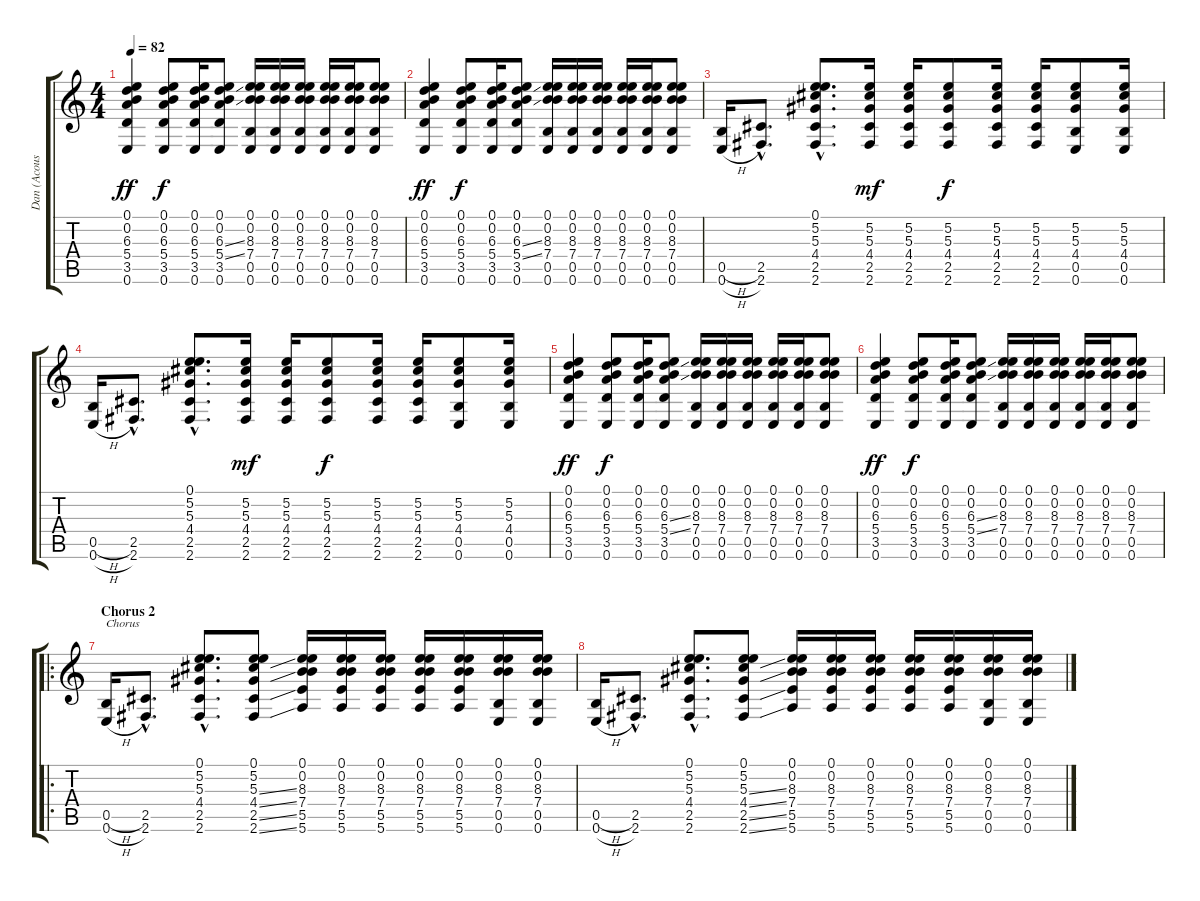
\track ("Dan (Acoustic guitar)" "Dan (Acous") {instrument acousticguitarsteel}
\staff {score tabs}
\tuning (E4 B3 Ab3 E3 B2 E2) {hide}
\ts (4 4)
\tempo 82
\clef g2
\ks c
(0.1 0.2 6.3 5.4 3.5 0.6).4{dy ff} (0.1 0.2 6.3 5.4 3.5 0.6).8{dy f} (0.1 0.2 6.3 5.4 3.5 0.6).16 (0.1 0.2 6.3{ss} 5.4{ss} 3.5 0.6).8 (0.1 0.2 8.3 7.4 0.5 0.6).16 (0.1 0.2 8.3 7.4 0.5 0.6).16 (0.1 0.2 8.3 7.4 0.5 0.6).16 (0.1 0.2 8.3 7.4 0.5 0.6).16 (0.1 0.2 8.3 7.4 0.5 0.6).16 (0.1 0.2 8.3 7.4 0.5 0.6).8 |
(0.1 0.2 6.3 5.4 3.5 0.6).4{dy ff} (0.1 0.2 6.3 5.4 3.5 0.6).8{dy f} (0.1 0.2 6.3 5.4 3.5 0.6).16 (0.1 0.2 6.3{ss} 5.4{ss} 3.5 0.6).8 (0.1 0.2 8.3 7.4 0.5 0.6).16 (0.1 0.2 8.3 7.4 0.5 0.6).16 (0.1 0.2 8.3 7.4 0.5 0.6).16 (0.1 0.2 8.3 7.4 0.5 0.6).16 (0.1 0.2 8.3 7.4 0.5 0.6).16 (0.1 0.2 8.3 7.4 0.5 0.6).8 |
(0.5{h} 0.6{h}).16 (2.5{hac} 2.6{hac}).8{d} (0.1{hac} 5.2{hac} 5.3{hac} 4.4{hac} 2.5{hac} 2.6{hac}).8{d} (5.2 5.3 4.4 2.5 2.6).16{dy mf} (5.2 5.3 4.4 2.5 2.6).16 (5.2 5.3 4.4 2.5 2.6).8{dy f} (5.2 5.3 4.4 2.5 2.6).16 (5.2 5.3 4.4 2.5 2.6).16 (5.2 5.3 4.4 0.5 0.6).8 (5.2 5.3 4.4 0.5 0.6).16 |
(0.5{h} 0.6{h}).16 (2.5{hac} 2.6{hac}).8{d} (0.1{hac} 5.2{hac} 5.3{hac} 4.4{hac} 2.5{hac} 2.6{hac}).8{d} (5.2 5.3 4.4 2.5 2.6).16{dy mf} (5.2 5.3 4.4 2.5 2.6).16 (5.2 5.3 4.4 2.5 2.6).8{dy f} (5.2 5.3 4.4 2.5 2.6).16 (5.2 5.3 4.4 2.5 2.6).16 (5.2 5.3 4.4 0.5 0.6).8 (5.2 5.3 4.4 0.5 0.6).16 |
(0.1 0.2 6.3 5.4 3.5 0.6).4{dy ff} (0.1 0.2 6.3 5.4 3.5 0.6).8{dy f} (0.1 0.2 6.3 5.4 3.5 0.6).16 (0.1 0.2 6.3{ss} 5.4{ss} 3.5 0.6).8 (0.1 0.2 8.3 7.4 0.5 0.6).16 (0.1 0.2 8.3 7.4 0.5 0.6).16 (0.1 0.2 8.3 7.4 0.5 0.6).16 (0.1 0.2 8.3 7.4 0.5 0.6).16 (0.1 0.2 8.3 7.4 0.5 0.6).16 (0.1 0.2 8.3 7.4 0.5 0.6).8 |
(0.1 0.2 6.3 5.4 3.5 0.6).4{dy ff} (0.1 0.2 6.3 5.4 3.5 0.6).8{dy f} (0.1 0.2 6.3 5.4 3.5 0.6).16 (0.1 0.2 6.3{ss} 5.4{ss} 3.5 0.6).8 (0.1 0.2 8.3 7.4 0.5 0.6).16 (0.1 0.2 8.3 7.4 0.5 0.6).16 (0.1 0.2 8.3 7.4 0.5 0.6).16 (0.1 0.2 8.3 7.4 0.5 0.6).16 (0.1 0.2 8.3 7.4 0.5 0.6).16 (0.1 0.2 8.3 7.4 0.5 0.6).8 |
\ro
\section ("" "Chorus 2")
(0.5{h} 0.6{h}).16{txt "Chorus"} (2.5{hac} 2.6{hac}).8{d} (0.1{hac} 5.2{hac} 5.3{hac} 4.4{hac} 2.5{hac} 2.6{hac}).8{d} (0.1 5.2 5.3{ss} 4.4{ss} 2.5{ss} 2.6{ss}).8 (0.1 0.2 8.3 7.4 5.5 5.6).16 (0.1 0.2 8.3 7.4 5.5 5.6).16 (0.1 0.2 8.3 7.4 5.5 5.6).16 (0.1 0.2 8.3 7.4 5.5 5.6).16 (0.1 0.2 8.3 7.4 5.5 5.6).16 (0.1 0.2 8.3 7.4 0.5 0.6).16 (0.1 0.2 8.3 7.4 0.5 0.6).16 |
(0.5{h} 0.6{h}).16 (2.5{hac} 2.6{hac}).8{d} (0.1{hac} 5.2{hac} 5.3{hac} 4.4{hac} 2.5{hac} 2.6{hac}).8{d} (0.1 5.2 5.3{ss} 4.4{ss} 2.5{ss} 2.6{ss}).8 (0.1 0.2 8.3 7.4 5.5 5.6).16 (0.1 0.2 8.3 7.4 5.5 5.6).16 (0.1 0.2 8.3 7.4 5.5 5.6).16 (0.1 0.2 8.3 7.4 5.5 5.6).16 (0.1 0.2 8.3 7.4 5.5 5.6).16 (0.1 0.2 8.3 7.4 0.5 0.6).16 (0.1 0.2 8.3 7.4 0.5 0.6).16
